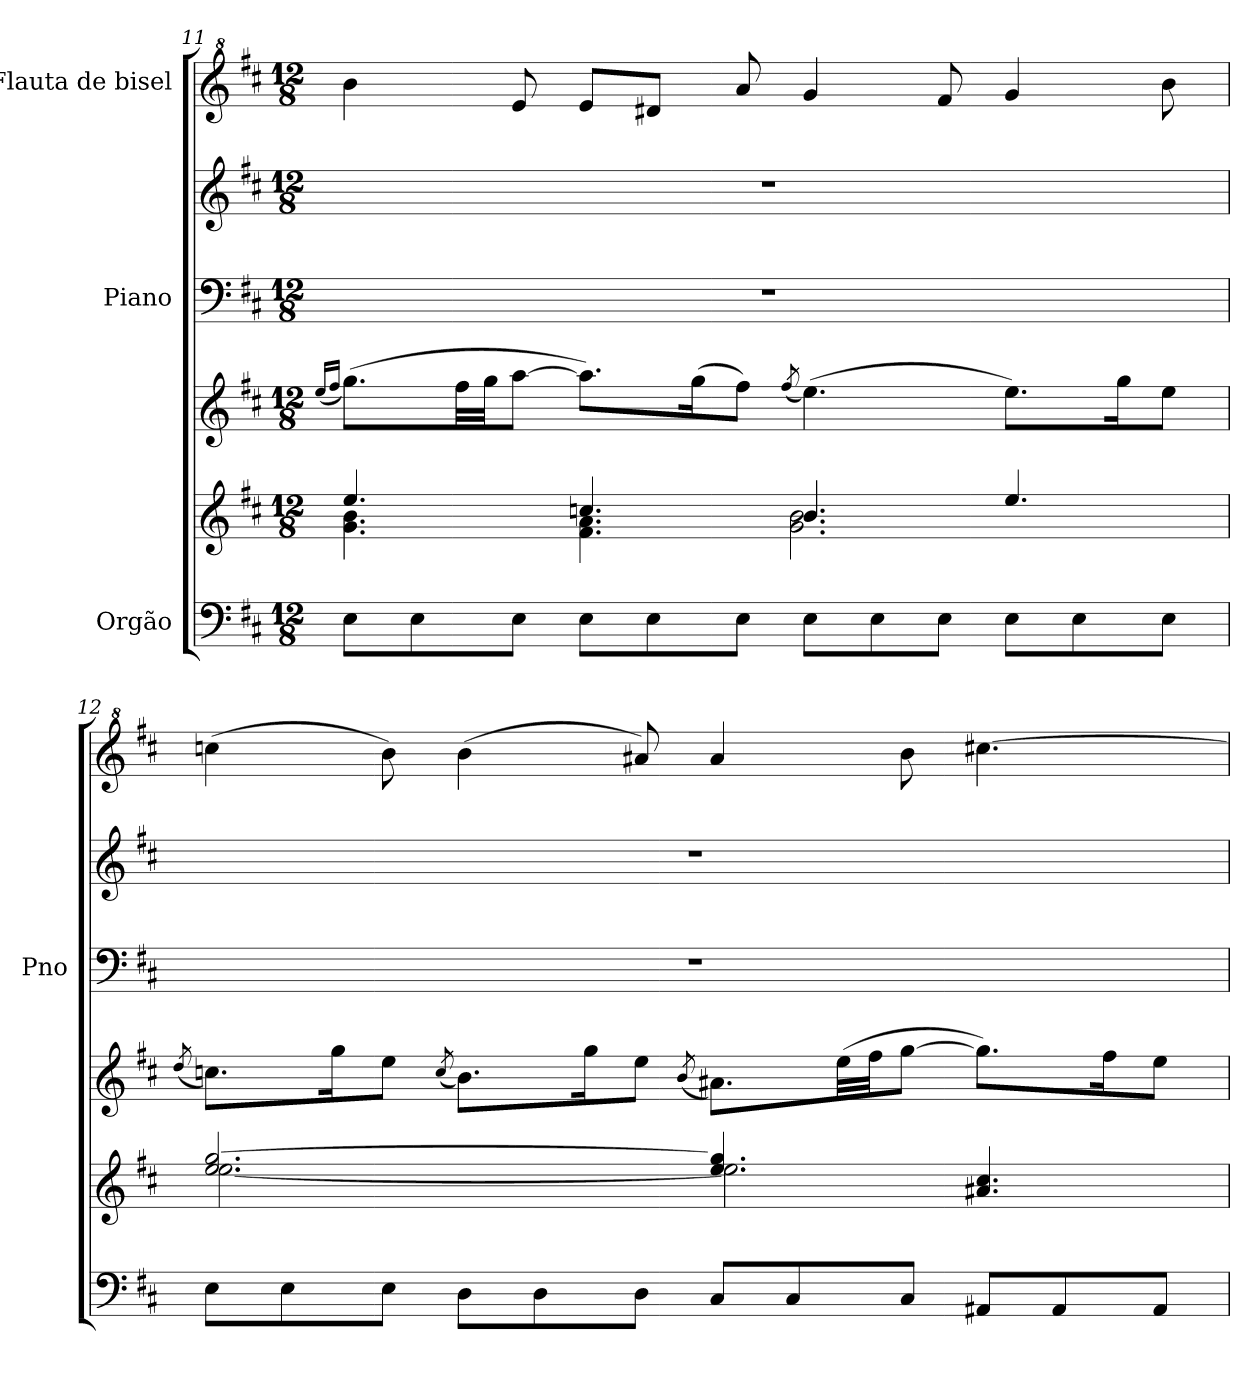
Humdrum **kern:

**kern	**kern	**kern	**kern	**kern	**kern
*part3	*part3	*part3	*part2	*part2	*part1
*staff6	*staff5	*staff4	*staff3	*staff2	*staff1
*I"Orgão	*	*	*I"Piano	*	*I"Flauta de bisel
*	*	*	*I'Pno	*	*
*clefF4	*clefG2	*clefG2	*clefF4	*clefG2	*clefG^2
*k[f#c#]	*k[f#c#]	*k[f#c#]	*k[f#c#]	*k[f#c#]	*k[f#c#]
*M12/8	*M12/8	*M12/8	*M12/8	*M12/8	*M12/8
=11	=11	=11	=11	=11	=11
.	.	(<16qee/LL	.	.	.
.	.	16qff#/JJ	.	.	.
*	*^	*	*	*	*
8E\L	4.ee/	4.g\ 4.b\	(>8.gg\L)	1.r	1.r	4bb\
8E\	.	.	.	.	.	.
.	.	.	32ff#\LL	.	.	.
.	.	.	32gg\JJ	.	.	.
8E\J	.	.	[8aa\J	.	.	8ee/
8E\L	4.ccn/	4.f#\ 4.a\	8.aa\L])	.	.	8ee/L
8E\	.	.	.	.	.	8dd#X/J
.	.	.	(>16gg\K	.	.	.
8E\J	.	.	8ff#\J)	.	.	8aa/
.	.	.	(<8qff#/	.	.	.
8E\L	4.b/	2.g\ 2.b\	(>4.ee\)	.	.	4gg/
8E\	.	.	.	.	.	.
8E\J	.	.	.	.	.	8ff#/
8E\L	4.ee/	.	8.ee\L)	.	.	4gg/
8E\	.	.	.	.	.	.
.	.	.	16gg\K	.	.	.
8E\J	.	.	8ee\J	.	.	8bb\
!!LO:LB:g=z
=12	=12	=12	=12	=12	=12	=12
.	.	.	(<8qdd/	.	.	.
8E\L	2.ee/ [2.gg/	[2.ee\	8.ccn\L)	1.r	1.r	(>4cccn\
8E\	.	.	.	.	.	.
.	.	.	16gg\K	.	.	.
8E\J	.	.	8ee\J	.	.	8bb\)
.	.	.	(<8qcc/	.	.	.
8D\L	.	.	8.b\L)	.	.	(>4bb\
8D\	.	.	.	.	.	.
.	.	.	16gg\K	.	.	.
8D\J	.	.	8ee\J	.	.	8aa#X/)
.	.	.	(<8qb/	.	.	.
8C#/L	4.ee/ 4.gg/]	2.ee\]	8.a#X\L)	.	.	4aa#/
8C#/	.	.	.	.	.	.
.	.	.	(>32ee\LL	.	.	.
.	.	.	32ff#\JJ	.	.	.
8C#/J	.	.	[8gg\J	.	.	8bb\
8AA#X/L	4.a#X/ 4.cc#/	.	8.gg\L])	.	.	[4.ccc#X\
8AA#/	.	.	.	.	.	.
.	.	.	16ff#\K	.	.	.
8AA#/J	.	.	8ee\J	.	.	.
*	*v	*v	*	*	*	*
=	=	=	=	=	=
*-	*-	*-	*-	*-	*-
